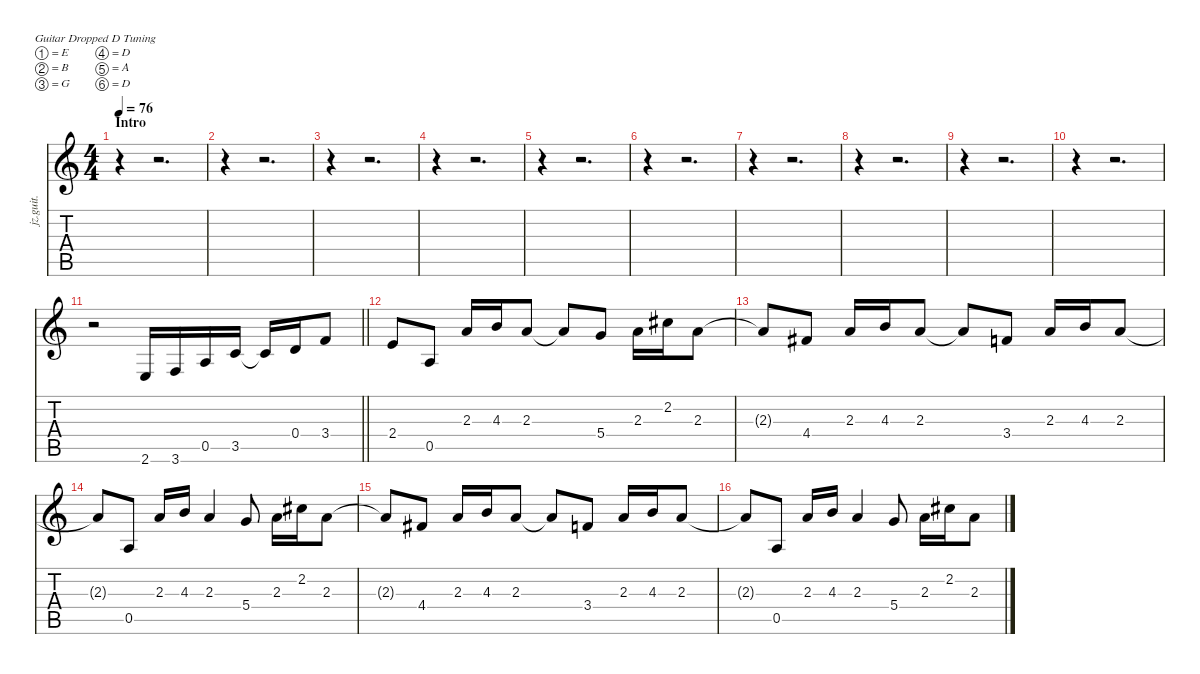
\defaultSystemsLayout 4
\hideDynamics
\bracketExtendMode nobrackets
\otherSystemsTrackNameOrientation horizontal
\track ("Guitar 3" "jz.guit.") {instrument electricguitarjazz}
\staff {score tabs}
\tuning (E4 B3 G3 D3 A2 D2)
\ts (4 4)
\beaming (8 2 2 2 2)
\section ("" "Intro")
\tempo 76
\clef g2
\ks c
r.4{dy f instrument electricguitarjazz beam Down} r.2{d beam Down} |
r.4{beam Down} r.2{d beam Down} |
r.4{beam Down} r.2{d beam Down} |
r.4{beam Down} r.2{d beam Down} |
r.4{beam Down} r.2{d beam Down} |
r.4{beam Down} r.2{d beam Down} |
r.4{beam Down} r.2{d beam Down} |
r.4{beam Down} r.2{d beam Down} |
r.4{beam Down} r.2{d beam Down} |
r.4{beam Down} r.2{d beam Down} |
\barLineRight lightlight
r.2{beam Down} 2.6.16{beam Up} 3.6.16{beam Up} 0.5.16{beam Up} 3.5.16{beam Up} 3.5{t}.16{beam Up} 0.4.16{beam Up} 3.4.8{beam Up} |
2.4.8{beam Up} 0.5.8{beam Up} 2.3.16{beam Up} 4.3.16{beam Up} 2.3.8{beam Up} 2.3{t}.8{beam Up} 5.4.8{beam Up} 2.3.16{beam Down} 2.2{acc #}.16{beam Down} 2.3.8{beam Down} |
2.3{t}.8{beam Up} 4.4{acc #}.8{beam Up} 2.3.16{beam Up} 4.3.16{beam Up} 2.3.8{beam Up} 2.3{t}.8{beam Up} 3.4.8{beam Up} 2.3.16{beam Up} 4.3.16{beam Up} 2.3.8{beam Up} |
2.3{t}.8{beam Up} 0.5.8{beam Up} 2.3.16{beam Up} 4.3.16{beam Up} 2.3.4{beam Up} 5.4.8{beam Up} 2.3.16{beam Down} 2.2{acc #}.16{beam Down} 2.3.8{beam Down} |
2.3{t}.8{beam Up} 4.4{acc #}.8{beam Up} 2.3.16{beam Up} 4.3.16{beam Up} 2.3.8{beam Up} 2.3{t}.8{beam Up} 3.4.8{beam Up} 2.3.16{beam Up} 4.3.16{beam Up} 2.3.8{beam Up} |
2.3{t}.8{beam Up} 0.5.8{beam Up} 2.3.16{beam Up} 4.3.16{beam Up} 2.3.4{beam Up} 5.4.8{beam Up} 2.3.16{beam Down} 2.2{acc #}.16{beam Down} 2.3.8{beam Down}
